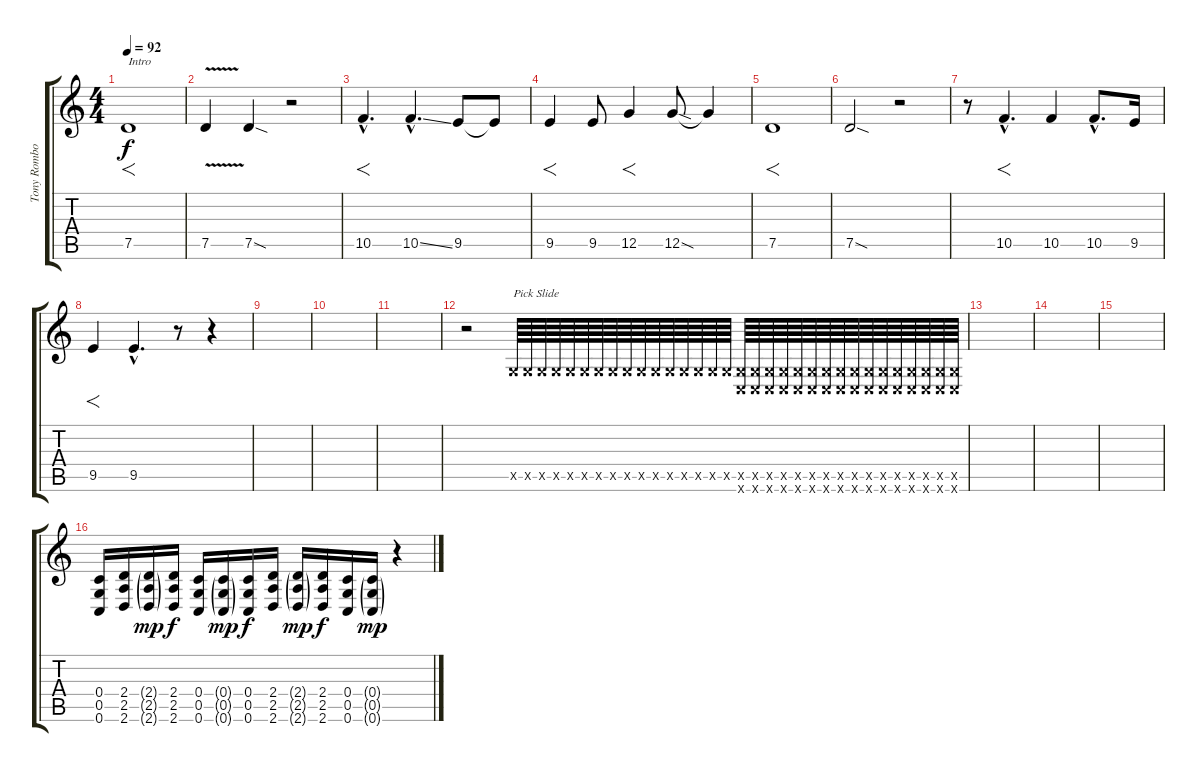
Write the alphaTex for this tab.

\track ("Tony Rombola (1)" "Tony Rombo") {instrument distortionguitar}
\staff {score tabs}
\tuning (D4 A3 F3 C3 G2 C2) {hide}
\ts (4 4)
\tempo 92
\clef g2
\ks c
7.5.1{f txt "Intro" dy f instrument distortionguitar} |
7.5{v}.4 7.5{sod}.4 r.2 |
10.5{hac}.4{f d} 10.5{ss hac}.4{d} 9.5.8 9.5{t}.8 |
9.5.4{f} 9.5.8 12.5.4{f} 12.5{sod}.8 12.5{t}.4 |
7.5.1{f} |
7.5{sod}.2 r.2 |
r.8 10.5{hac}.4{f d} 10.5.4 10.5{hac}.8{d} 9.5.16 |
9.5.4{f} 9.5{hac}.4{d} r.8 r.4 |
|
|
|
r.2 0.5{x}.64{txt "Pick Slide"} 0.5{x}.64 0.5{x}.64 0.5{x}.64 0.5{x}.64 0.5{x}.64 0.5{x}.64 0.5{x}.64 0.5{x}.64 0.5{x}.64 0.5{x}.64 0.5{x}.64 0.5{x}.64 0.5{x}.64 0.5{x}.64 0.5{x}.64 (0.5{x} 0.6{x}).64 (0.5{x} 0.6{x}).64 (0.5{x} 0.6{x}).64 (0.5{x} 0.6{x}).64 (0.5{x} 0.6{x}).64 (0.5{x} 0.6{x}).64 (0.5{x} 0.6{x}).64 (0.5{x} 0.6{x}).64 (0.5{x} 0.6{x}).64 (0.5{x} 0.6{x}).64 (0.5{x} 0.6{x}).64 (0.5{x} 0.6{x}).64 (0.5{x} 0.6{x}).64 (0.5{x} 0.6{x}).64 (0.5{x} 0.6{x}).64 (0.5{x} 0.6{x}).64 |
|
|
|
(0.4 0.5 0.6).16{instrument electricguitarmuted} (2.4 2.5 2.6).16 (2.4{g} 2.5{g} 2.6{g}).16{dy mp} (2.4 2.5 2.6).16{dy f} (0.4 0.5 0.6).16 (0.4{g} 0.5{g} 0.6{g}).16{dy mp} (0.4 0.5 0.6).16{dy f} (2.4 2.5 2.6).16 (2.4{g} 2.5{g} 2.6{g}).16{dy mp} (2.4 2.5 2.6).16{dy f} (0.4 0.5 0.6).16 (0.4{g} 0.5{g} 0.6{g}).16{dy mp} r.4{instrument distortionguitar}
